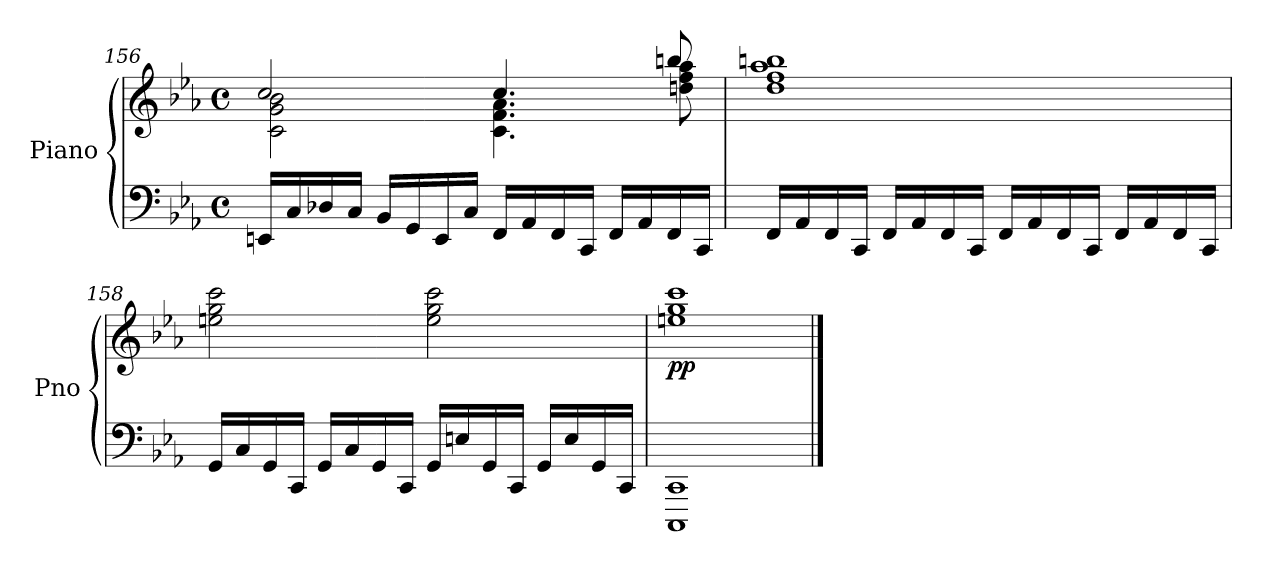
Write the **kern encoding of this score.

**kern	**kern	**dynam
*part1	*part1	*part1
*staff2	*staff1	*staff1/2
*I"Piano	*	*
*I'Pno	*	*
!!LO:PB:g=z
*clefF4	*clefG2	*
*k[b-e-a-]	*k[b-e-a-]	*
*M4/4	*M4/4	*
*met(c)	*met(c)	*
=156	=156	=156
*	*^	*
16EEn/LL	2cc/	2c\ 2g\ 2b-\	.
16C/	.	.	.
16D-X/	.	.	.
16C/JJ	.	.	.
16BB-/LL	.	.	.
16GG/	.	.	.
16EE/	.	.	.
16C/JJ	.	.	.
16FF/LL	4.cc/	4.c\ 4.f\ 4.a-\	.
16AA-/	.	.	.
16FF/	.	.	.
16CC/JJ	.	.	.
16FF/LL	.	.	.
16AA-/	.	.	.
16FF/	8bbn/	8ddn\ 8ff\ 8aa-\	.
16CC/JJ	.	.	.
*	*v	*v	*
!!LO:LB:g=z
=157	=157	=157
16FF/LL	1dd 1ff 1aa- 1bbn	.
16AA-/	.	.
16FF/	.	.
16CC/JJ	.	.
16FF/LL	.	.
16AA-/	.	.
16FF/	.	.
16CC/JJ	.	.
16FF/LL	.	.
16AA-/	.	.
16FF/	.	.
16CC/JJ	.	.
16FF/LL	.	.
16AA-/	.	.
16FF/	.	.
16CC/JJ	.	.
=158	=158	=158
!	!	!LO:DY:b
16GG/LL	2een\ 2gg\ 2ccc\	other-dynamics
16C/	.	.
16GG/	.	.
16CC/JJ	.	.
16GG/LL	.	.
16C/	.	.
16GG/	.	.
16CC/JJ	.	.
16GG/LL	2ee\ 2gg\ 2ccc\	.
16En/	.	.
16GG/	.	.
16CC/JJ	.	.
16GG/LL	.	.
16E/	.	.
16GG/	.	.
16CC/JJ	.	.
=159	=159	=159
!	!	!LO:DY:b
1CCC 1CC	1een 1gg 1ccc	pp
==	==	==
*-	*-	*-
